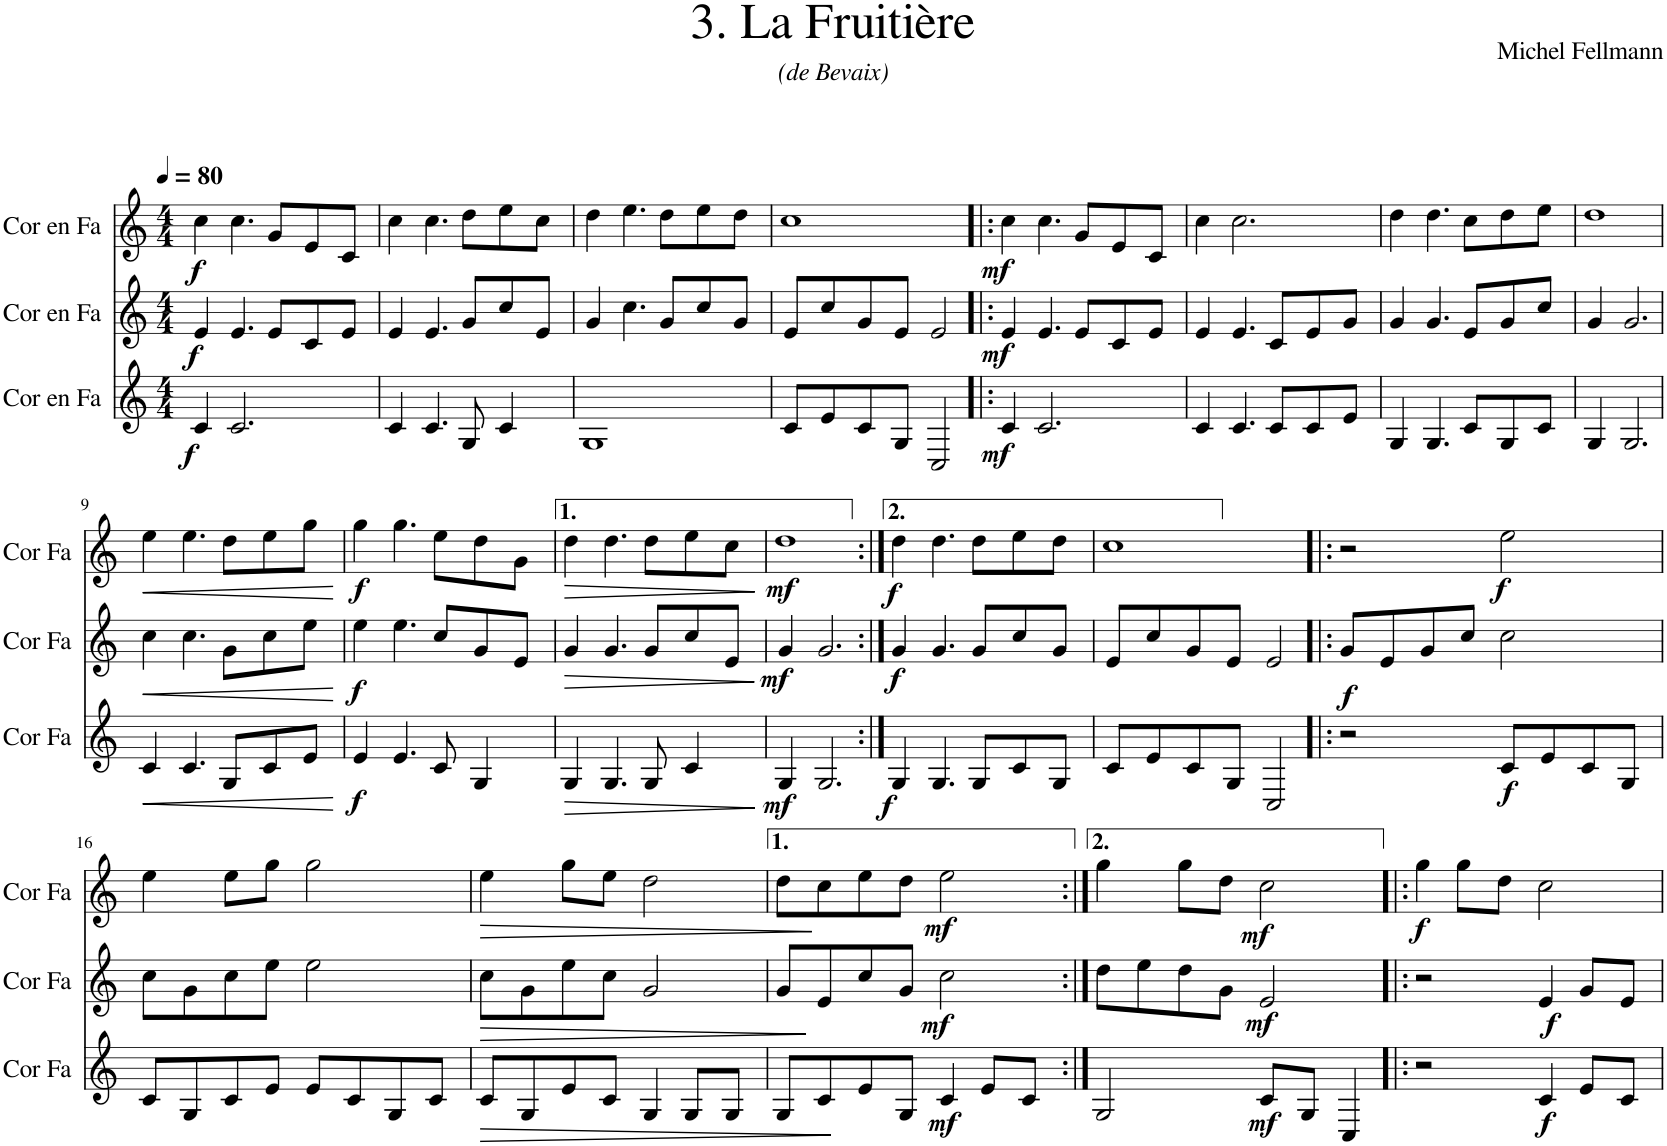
**kern	**dynam	**kern	**dynam	**kern	**dynam
*part3	*part3	*part2	*part2	*part1	*part1
*staff3	*staff3	*staff2	*staff2	*staff1	*staff1
*I"Cor en Fa	*	*I"Cor en Fa	*	*I"Cor en Fa	*
*I'Cor Fa	*	*I'Cor Fa	*	*I'Cor Fa	*
*clefG2	*	*clefG2	*	*clefG2	*
*Trd4c7	*	*Trd4c7	*	*Trd4c7	*
*k[]	*	*k[]	*	*k[]	*
*M4/4	*	*M4/4	*	*M4/4	*
*MM80	*	*MM80	*	*MM80	*
=1	=1	=1	=1	=1	=1
!	!LO:DY:b	!	!LO:DY:b	!	!LO:DY:b
4c/	f	4e/	f	4cc\	f
2.c/	.	4.e/	.	4.cc\	.
.	.	8e/L	.	8g/L	.
.	.	8c/	.	8e/	.
.	.	8e/J	.	8c/J	.
=2	=2	=2	=2	=2	=2
4c/	.	4e/	.	4cc\	.
4.c/	.	4.e/	.	4.cc\	.
8G/	.	8g/L	.	8dd\L	.
4c/	.	8cc/	.	8ee\	.
.	.	8e/J	.	8cc\J	.
=3	=3	=3	=3	=3	=3
1G	.	4g/	.	4dd\	.
.	.	4.cc\	.	4.ee\	.
.	.	8g/L	.	8dd\L	.
.	.	8cc/	.	8ee\	.
.	.	8g/J	.	8dd\J	.
=4	=4	=4	=4	=4	=4
8c/L	.	8e/L	.	1cc	.
8e/	.	8cc/	.	.	.
8c/	.	8g/	.	.	.
8G/J	.	8e/J	.	.	.
2C/	.	2e/	.	.	.
=5!|:	=5!|:	=5!|:	=5!|:	=5!|:	=5!|:
!	!LO:DY:b	!	!LO:DY:b	!	!LO:DY:b
4c/	mf	4e/	mf	4cc\	mf
2.c/	.	4.e/	.	4.cc\	.
.	.	8e/L	.	8g/L	.
.	.	8c/	.	8e/	.
.	.	8e/J	.	8c/J	.
=6	=6	=6	=6	=6	=6
4c/	.	4e/	.	4cc\	.
4.c/	.	4.e/	.	2.cc\	.
8c/L	.	8c/L	.	.	.
8c/	.	8e/	.	.	.
8e/J	.	8g/J	.	.	.
=7	=7	=7	=7	=7	=7
4G/	.	4g/	.	4dd\	.
4.G/	.	4.g/	.	4.dd\	.
8c/L	.	8e/L	.	8cc\L	.
8G/	.	8g/	.	8dd\	.
8c/J	.	8cc/J	.	8ee\J	.
=8	=8	=8	=8	=8	=8
4G/	.	4g/	.	1dd	.
2.G/	.	2.g/	.	.	.
!!LO:LB:g=z
=9	=9	=9	=9	=9	=9
!	!LO:HP:b	!	!LO:HP:b	!	!LO:HP:b
4c/	<	4cc\	<	4ee\	<
4.c/	.	4.cc\	.	4.ee\	.
8G/L	.	8g\L	.	8dd\L	.
8c/	.	8cc\	.	8ee\	.
8e/J	.	8ee\J	.	8gg\J	.
.	[	.	[	.	[
=10	=10	=10	=10	=10	=10
!	!LO:DY:b	!	!LO:DY:b	!	!LO:DY:b
4e/	f	4ee\	f	4gg\	f
4.e/	.	4.ee\	.	4.gg\	.
8c/	.	8cc/L	.	8ee\L	.
4G/	.	8g/	.	8dd\	.
.	.	8e/J	.	8g\J	.
=11	=11	=11	=11	=11	=11
!	!LO:HP:b	!	!LO:HP:b	!	!LO:HP:b
4G/	>	4g/	>	4dd\	>
4.G/	.	4.g/	.	4.dd\	.
8G/	.	8g/L	.	8dd\L	.
4c/	.	8cc/	.	8ee\	.
.	.	8e/J	.	8cc\J	.
.	]	.	]	.	]
=12	=12	=12	=12	=12	=12
!	!LO:DY:b	!	!LO:DY:b	!	!LO:DY:b
4G/	mf	4g/	mf	1dd	mf
2.G/	.	2.g/	.	.	.
=13:|!	=13:|!	=13:|!	=13:|!	=13:|!	=13:|!
!	!LO:DY:b	!	!LO:DY:b	!	!LO:DY:b
4G/	f	4g/	f	4dd\	f
4.G/	.	4.g/	.	4.dd\	.
8G/L	.	8g/L	.	8dd\L	.
8c/	.	8cc/	.	8ee\	.
8G/J	.	8g/J	.	8dd\J	.
=14	=14	=14	=14	=14	=14
8c/L	.	8e/L	.	1cc	.
8e/	.	8cc/	.	.	.
8c/	.	8g/	.	.	.
8G/J	.	8e/J	.	.	.
2C/	.	2e/	.	.	.
=15!|:	=15!|:	=15!|:	=15!|:	=15!|:	=15!|:
!	!	!	!LO:DY:b	!	!
2r	.	8g/L	f	2r	.
.	.	8e/	.	.	.
.	.	8g/	.	.	.
.	.	8cc/J	.	.	.
!	!LO:DY:b	!	!	!	!LO:DY:b
8c/L	f	2cc\	.	2ee\	f
8e/	.	.	.	.	.
8c/	.	.	.	.	.
8G/J	.	.	.	.	.
!!LO:LB:g=z
=16	=16	=16	=16	=16	=16
8c/L	.	8cc\L	.	4ee\	.
8G/	.	8g\	.	.	.
8c/	.	8cc\	.	8ee\L	.
8e/J	.	8ee\J	.	8gg\J	.
8e/L	.	2ee\	.	2gg\	.
8c/	.	.	.	.	.
8G/	.	.	.	.	.
8c/J	.	.	.	.	.
=17	=17	=17	=17	=17	=17
!	!LO:HP:b	!	!LO:HP:b	!	!LO:HP:b
8c/L	>	8cc\L	>	4ee\	>
8G/	.	8g\	.	.	.
8e/	.	8ee\	.	8gg\L	.
8c/J	.	8cc\J	.	8ee\J	.
4G/	.	2g/	.	2dd\	.
8G/L	.	.	.	.	.
8G/J	.	.	.	.	.
.	]	.	]	.	]
=18	=18	=18	=18	=18	=18
8G/L	.	8g/L	.	8dd\L	.
8c/	.	8e/	.	8cc\	.
8e/	.	8cc/	.	8ee\	.
8G/J	.	8g/J	.	8dd\J	.
!	!LO:DY:b	!	!LO:DY:b	!	!LO:DY:b
4c/	mf	2cc\	mf	2ee\	mf
8e/L	.	.	.	.	.
8c/J	.	.	.	.	.
=19:|!	=19:|!	=19:|!	=19:|!	=19:|!	=19:|!
2G/	.	8dd\L	.	4gg\	.
.	.	8ee\	.	.	.
.	.	8dd\	.	8gg\L	.
.	.	8g\J	.	8dd\J	.
!	!LO:DY:b	!	!LO:DY:b	!	!LO:DY:b
8c/L	mf	2e/	mf	2cc\	mf
8G/J	.	.	.	.	.
4C/	.	.	.	.	.
=20!|:	=20!|:	=20!|:	=20!|:	=20!|:	=20!|:
!	!	!	!	!	!LO:DY:b
2r	.	2r	.	4gg\	f
.	.	.	.	8gg\L	.
.	.	.	.	8dd\J	.
!	!LO:DY:b	!	!LO:DY:b	!	!
4c/	f	4e/	f	2cc\	.
8e/L	.	8g/L	.	.	.
8c/J	.	8e/J	.	.	.
=	=	=	=	=	=
*-	*-	*-	*-	*-	*-
